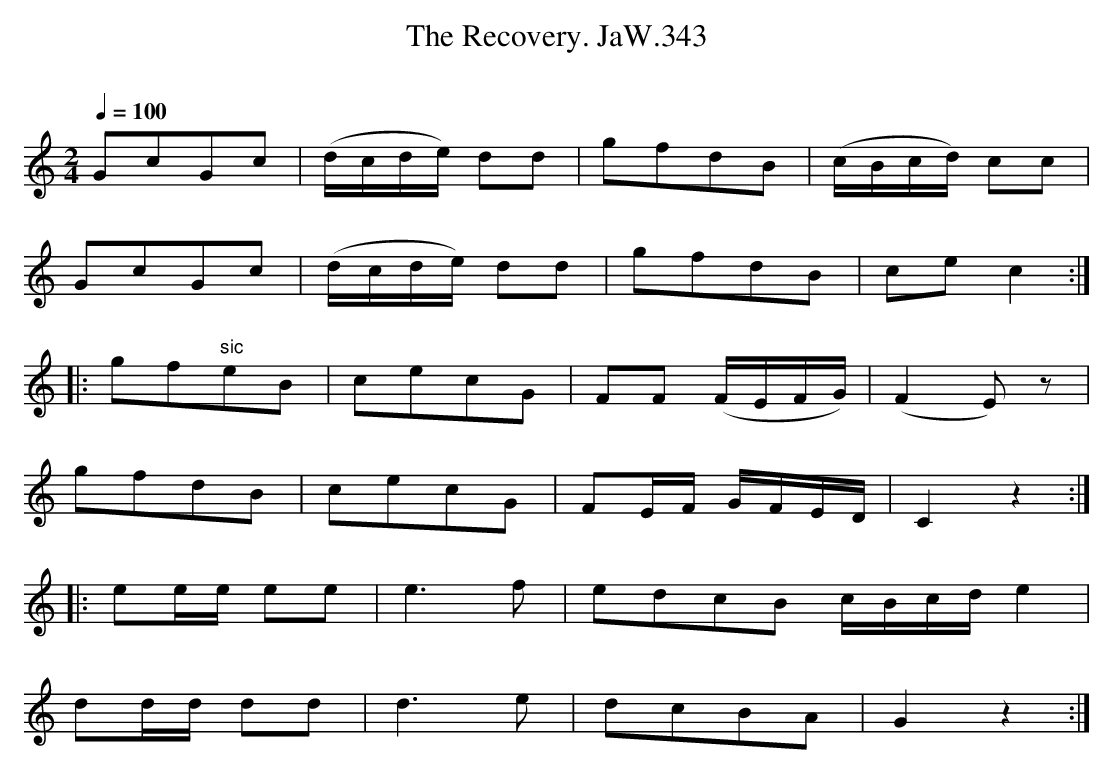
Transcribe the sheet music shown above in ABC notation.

X:1
T:Recovery. JaW.343, The
M:2/4
L:1/8
Q:1/4=100
O:
K:C
GcGc|(d/c/d/e/) dd|gfdB |(c/B/c/d/) cc|
GcGc|(d/c/d/e/) dd|gfdB|cec2:|
|:gf"sic"eB|cecG|FF (F/E/F/G/)|(F2E)z|
gfdB|cecG|FE/F/ G/F/E/D/|C2z2:|
|:ee/e/ ee|e3f|edcB c/B/c/d/ e2|
dd/d/ dd|d3e|dcBA|G2z2:|
